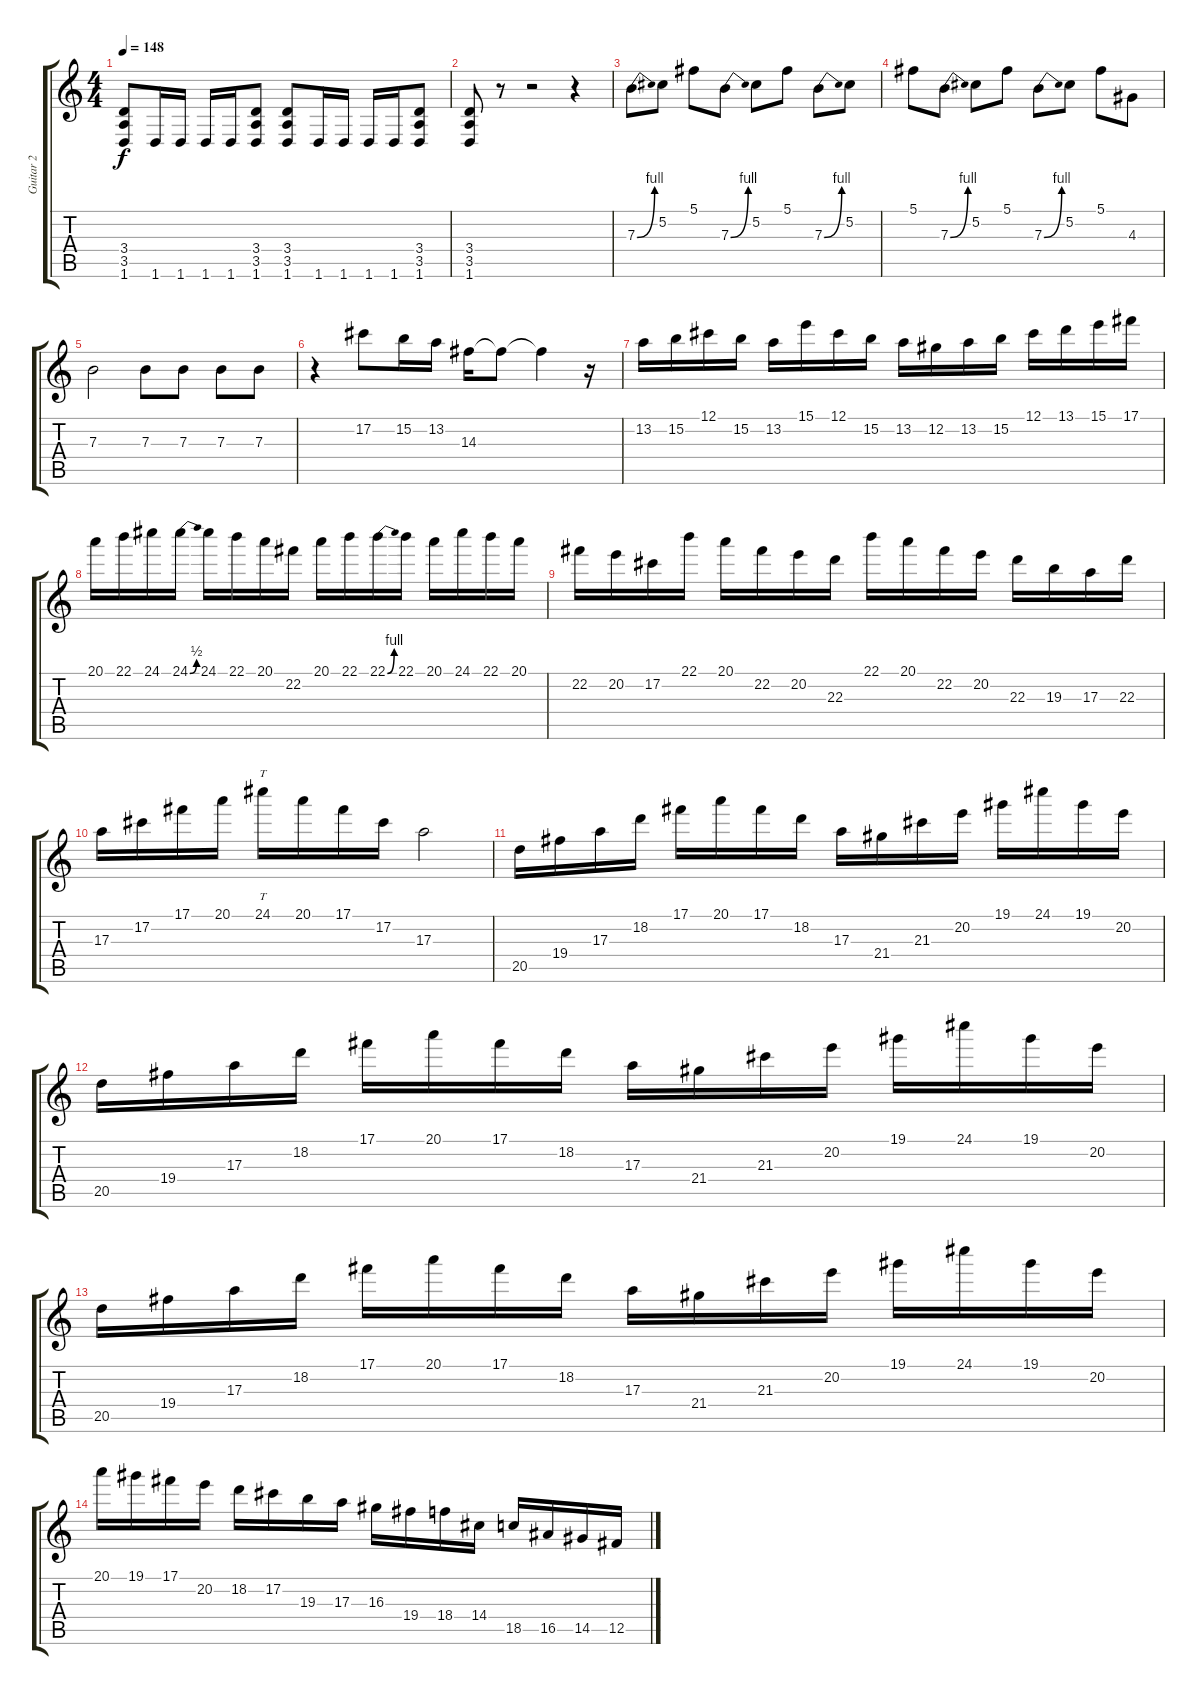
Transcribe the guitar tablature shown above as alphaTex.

\track ("Guitar 2" "Guitar 2") {instrument distortionguitar}
\staff {score tabs}
\tuning (Db4 Ab3 E3 B2 Gb2 Db2) {hide}
\ts (4 4)
\tempo 148
\clef g2
\ks c
(3.4 3.5 1.6).8{dy f} 1.6.16 1.6.16 1.6.16 1.6.16 (3.4 3.5 1.6).8 (3.4 3.5 1.6).8 1.6.16 1.6.16 1.6.16 1.6.16 (3.4 3.5 1.6).8 |
(3.4 3.5 1.6).8 r.8 r.2 r.4 |
7.3{be (bend 0 0 60 4)}.8 5.2.8 5.1.8 7.3{be (bend 0 0 60 4)}.8 5.2.8 5.1.8 7.3{be (bend 0 0 60 4)}.8 5.2.8 |
5.1.8 7.3{be (bend 0 0 60 4)}.8 5.2.8 5.1.8 7.3{be (bend 0 0 60 4)}.8 5.2.8 5.1.8 4.3.8 |
7.3.2 7.3.8 7.3.8 7.3.8 7.3.8 |
r.4 17.2.8 15.2.16 13.2.16 14.3.16 14.3{t}.8 14.3{t}.4 r.16 |
13.2.16 15.2.16 12.1.16 15.2.16 13.2.16 15.1.16 12.1.16 15.2.16 13.2.16 12.2.16 13.2.16 15.2.16 12.1.16 13.1.16 15.1.16 17.1.16 |
20.1.16 22.1.16 24.1.16 24.1{be (bend 0 0 60 2)}.16 24.1.16 22.1.16 20.1.16 22.2.16 20.1.16 22.1.16 22.1{be (bend 0 0 60 4)}.16 22.1.16 20.1.16 24.1.16 22.1.16 20.1.16 |
22.2.16 20.2.16 17.2.16 22.1.16 20.1.16 22.2.16 20.2.16 22.3.16 22.1.16 20.1.16 22.2.16 20.2.16 22.3.16 19.3.16 17.3.16 22.3.16 |
17.3.16 17.2.16 17.1.16 20.1.16 24.1.16{tt} 20.1.16 17.1.16 17.2.16 17.3.2 |
20.5.16 19.4.16 17.3.16 18.2.16 17.1.16 20.1.16 17.1.16 18.2.16 17.3.16 21.4.16 21.3.16 20.2.16 19.1.16 24.1.16 19.1.16 20.2.16 |
20.5.16 19.4.16 17.3.16 18.2.16 17.1.16 20.1.16 17.1.16 18.2.16 17.3.16 21.4.16 21.3.16 20.2.16 19.1.16 24.1.16 19.1.16 20.2.16 |
20.5.16 19.4.16 17.3.16 18.2.16 17.1.16 20.1.16 17.1.16 18.2.16 17.3.16 21.4.16 21.3.16 20.2.16 19.1.16 24.1.16 19.1.16 20.2.16 |
20.1.16 19.1.16 17.1.16 20.2.16 18.2.16 17.2.16 19.3.16 17.3.16 16.3.16 19.4.16 18.4.16 14.4.16 18.5.16 16.5.16 14.5.16 12.5.16
